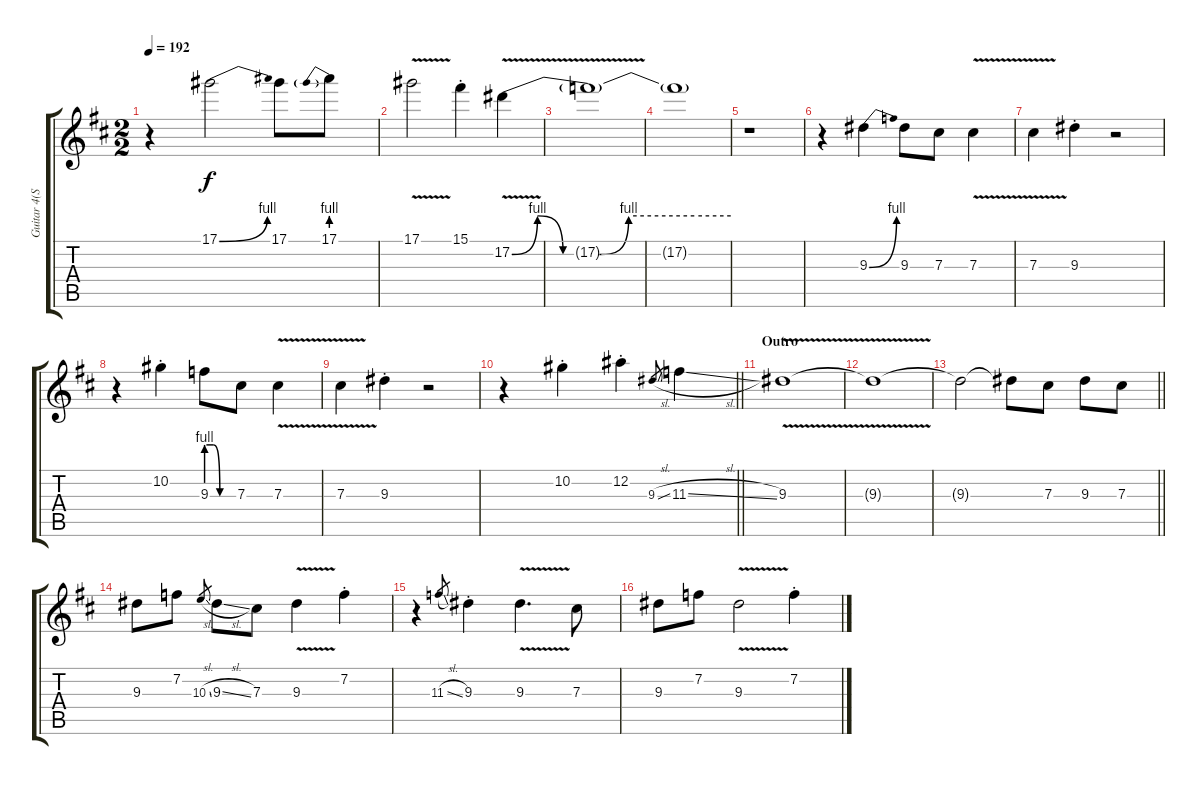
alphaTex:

\track ("Guitar 4(Solo)" "Guitar 4(S") {instrument electricguitarjazz}
\staff {score tabs}
\tuning (Eb4 Bb3 Gb3 Db3 Ab2 Eb2) {hide}
\ts (2 2)
\tempo 192
\clef g2
\ks d
r.4{dy f} 17.1{be (bend 0 0 60 4)}.2 17.1.8 17.1{be (prebend 0 4 60 4)}.8 |
17.1{v}.2 15.1{st}.4 17.2{be (custom 0 0 7 4 14 0 24 0 32 4 50 4 60 4) v}.4 |
17.2{t}.1 |
17.2{t}.1 |
r.1 |
r.4 9.3{be (bend 0 0 60 4)}.4 9.3.8 7.3.8 7.3{v}.4 |
7.3{v}.4 9.3{st}.4 r.2 |
r.4 10.2{st}.4 9.3{be (custom 0 4 15 4 30 0 60 0)}.8 7.3.8 7.3{v}.4 |
7.3{v}.4 9.3{st}.4 r.2 |
\barLineRight lightlight
r.4 10.2{st}.4 12.2{st}.4 9.3{sl}.8{gr} 11.3{sl}.4 |
\section ("" "Outro")
9.3{v}.1 |
9.3{t}.1 |
\barLineRight lightlight
9.3{t}.2 9.3{t}.8 7.3.8 9.3.8 7.3.8 |
9.3.8 7.2.8 10.3{sl}.8{gr} 9.3{sl}.8 7.3.8 9.3{v}.4 7.2{st}.4 |
r.4 11.3{sl}.8{gr} 9.3{st}.4 9.3{v}.4{d} 7.3.8 |
9.3.8 7.2.8 9.3{v}.2 7.2{st}.4
